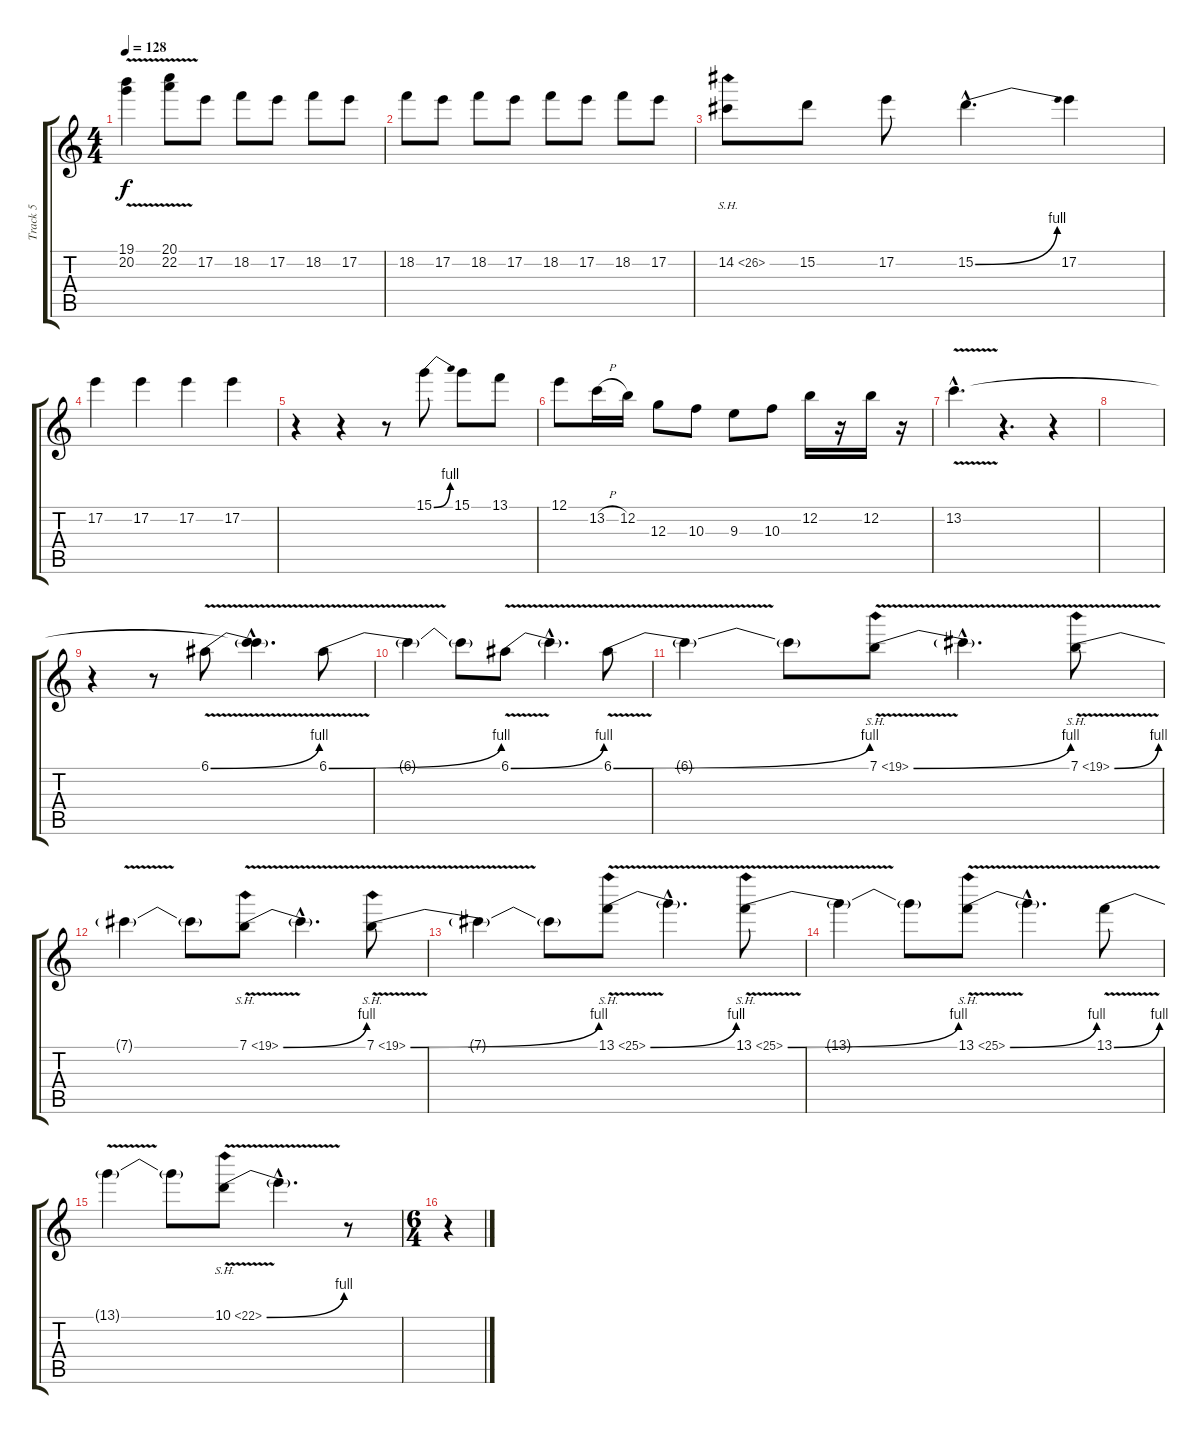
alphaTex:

\track ("Track 5" "Track 5") {instrument overdrivenguitar}
\staff {score tabs}
\tuning (E4 B3 G3 D3 A2 E2) {hide}
\ts (4 4)
\tempo 128
\clef g2
\ks c
(19.1{v} 20.2{v}).4{dy f} (20.1{v} 22.2{v}).8 17.2.8 18.2.8 17.2.8 18.2.8 17.2.8 |
18.2.8 17.2.8 18.2.8 17.2.8 18.2.8 17.2.8 18.2.8 17.2.8 |
14.2{sh 12}.8 15.2.8 17.2.8 15.2{be (bend 0 0 60 4) hac}.4{d} 17.2.4 |
17.2.4 17.2.4 17.2.4 17.2.4 |
r.4 r.4 r.8 15.1{be (bend 0 0 60 4)}.8 15.1.8 13.1.8 |
12.1.8 13.2{h}.16 12.2.16 12.3.8 10.3.8 9.3.8 10.3.8 12.2.16 r.16 12.2.16 r.16 |
13.2{v hac}.4{d} r.4{d} r.4 |
|
r.4 r.8 6.1{be (bend 0 0 60 4) v}.8 (6.1{hac t} 13.2{hac t}).4{d} 6.1{be (bend 0 0 60 4) v}.8 |
6.1{t}.4 6.1{t}.8 6.1{be (bend 0 0 60 4) v}.8 6.1{hac t}.4{d} 6.1{be (bend 0 0 60 4) v}.8 |
6.1{t}.4 6.1{t}.8 7.1{be (bend 0 0 60 4) sh 12 v}.8 7.1{hac t}.4{d} 7.1{be (bend 0 0 60 4) sh 12 v}.8 |
7.1{t}.4 7.1{t}.8 7.1{be (bend 0 0 60 4) sh 12 v}.8 7.1{hac t}.4{d} 7.1{be (bend 0 0 60 4) sh 12 v}.8 |
7.1{t}.4 7.1{t}.8 13.1{be (bend 0 0 60 4) sh 12 v}.8 13.1{hac t}.4{d} 13.1{be (bend 0 0 60 4) sh 12 v}.8 |
13.1{t}.4 13.1{t}.8 13.1{be (bend 0 0 60 4) sh 12 v}.8 13.1{hac t}.4{d} 13.1{be (bend 0 0 60 4) v}.8 |
13.1{t}.4 13.1{t}.8 10.1{be (bend 0 0 60 4) sh 12 v}.8 10.1{hac t}.4{d} r.8 |
\ts (6 4)
r.4
